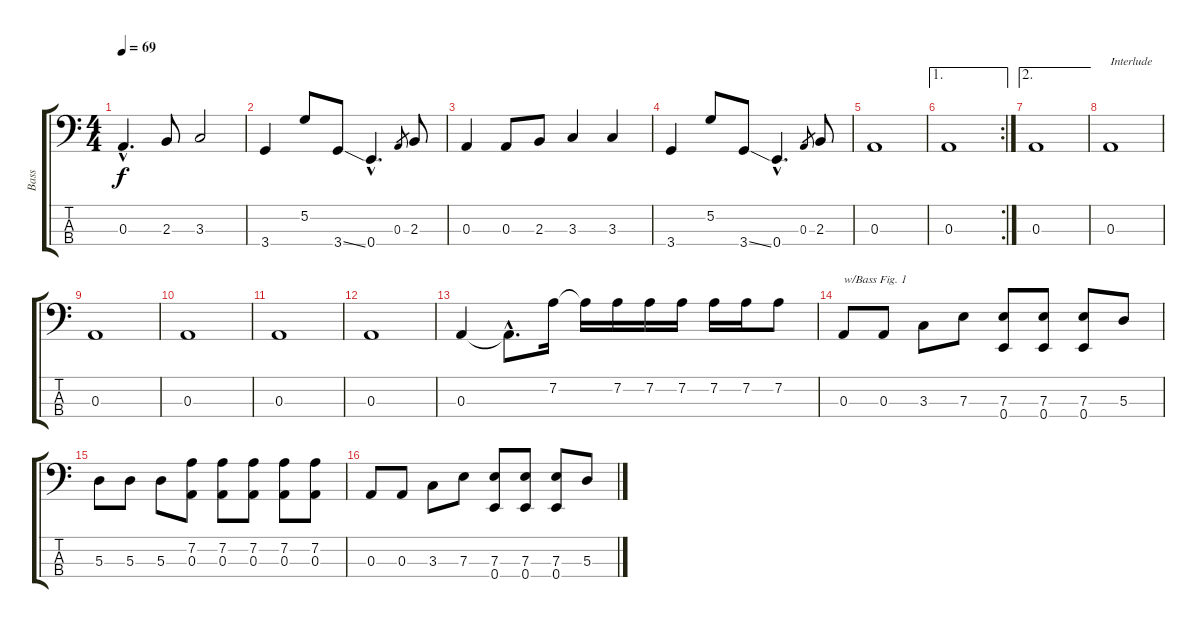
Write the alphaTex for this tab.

\track ("Bass" "Bass") {instrument electricbassfinger}
\staff {score tabs}
\tuning (G2 D2 A1 E1) {hide}
\ts (4 4)
\tempo 69
\clef f4
\ks c
0.3{hac}.4{d dy f} 2.3.8 3.3.2 |
3.4.4 5.2.8 3.4{ss}.8 0.4{hac}.4{d} 0.3.8{gr} 2.3.8 |
0.3.4 0.3.8 2.3.8 3.3.4 3.3.4 |
3.4.4 5.2.8 3.4{ss}.8 0.4{hac}.4{d} 0.3.8{gr} 2.3.8 |
0.3.1 |
\ae 1
\rc 2
0.3.1 |
\ae 2
0.3.1 |
0.3.1{txt "Interlude"} |
0.3.1 |
0.3.1 |
0.3.1 |
0.3.1 |
0.3.4 0.3{hac t}.8{d} 7.2.16 7.2{t}.16 7.2.16 7.2.16 7.2.16 7.2.16 7.2.16 7.2.8 |
0.3.8{txt "w/Bass Fig. 1"} 0.3.8 3.3.8 7.3.8 (7.3 0.4).8 (7.3 0.4).8 (7.3 0.4).8 5.3.8 |
5.3.8 5.3.8 5.3.8 (7.2 0.3).8 (7.2 0.3).8 (7.2 0.3).8 (7.2 0.3).8 (7.2 0.3).8 |
0.3.8 0.3.8 3.3.8 7.3.8 (7.3 0.4).8 (7.3 0.4).8 (7.3 0.4).8 5.3.8
